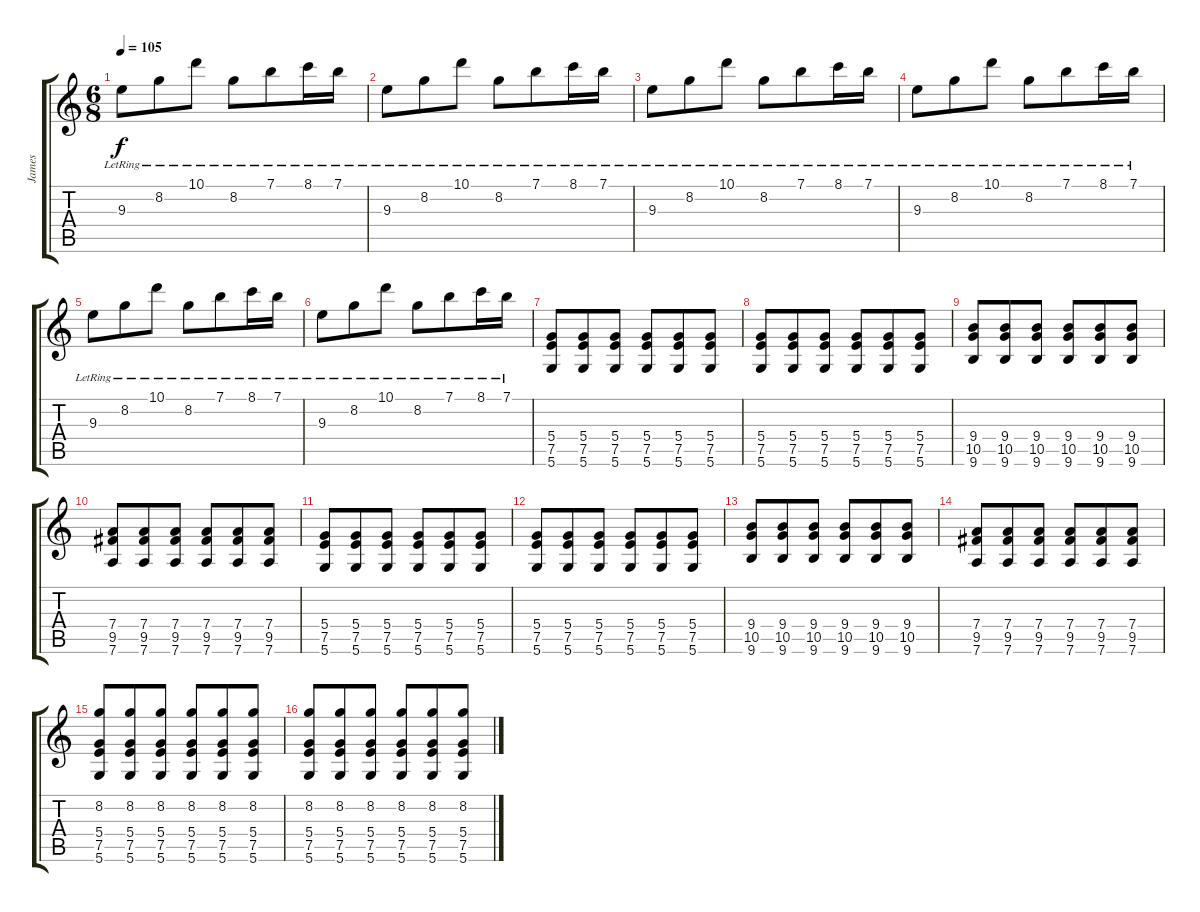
\track ("James" "James") {instrument electricguitarjazz}
\staff {score tabs}
\tuning (E4 B3 G3 D3 A2 D2) {hide}
\ts (6 8)
\tempo 105
\clef g2
\ks c
9.3{lr}.8{dy f} 8.2{lr}.8 10.1{lr}.8 8.2{lr}.8 7.1{lr}.8 8.1{lr}.16 7.1{lr}.16 |
9.3{lr}.8 8.2{lr}.8 10.1{lr}.8 8.2{lr}.8 7.1{lr}.8 8.1{lr}.16 7.1{lr}.16 |
9.3{lr}.8 8.2{lr}.8 10.1{lr}.8 8.2{lr}.8 7.1{lr}.8 8.1{lr}.16 7.1{lr}.16 |
9.3{lr}.8 8.2{lr}.8 10.1{lr}.8 8.2{lr}.8 7.1{lr}.8 8.1{lr}.16 7.1{lr}.16 |
9.3{lr}.8 8.2{lr}.8 10.1{lr}.8 8.2{lr}.8 7.1{lr}.8 8.1{lr}.16 7.1{lr}.16 |
9.3{lr}.8 8.2{lr}.8 10.1{lr}.8 8.2{lr}.8 7.1{lr}.8 8.1{lr}.16 7.1{lr}.16 |
(5.4 7.5 5.6).8 (5.4 7.5 5.6).8 (5.4 7.5 5.6).8 (5.4 7.5 5.6).8 (5.4 7.5 5.6).8 (5.4 7.5 5.6).8 |
(5.4 7.5 5.6).8 (5.4 7.5 5.6).8 (5.4 7.5 5.6).8 (5.4 7.5 5.6).8 (5.4 7.5 5.6).8 (5.4 7.5 5.6).8 |
(9.4 10.5 9.6).8 (9.4 10.5 9.6).8 (9.4 10.5 9.6).8 (9.4 10.5 9.6).8 (9.4 10.5 9.6).8 (9.4 10.5 9.6).8 |
(7.4 9.5 7.6).8 (7.4 9.5 7.6).8 (7.4 9.5 7.6).8 (7.4 9.5 7.6).8 (7.4 9.5 7.6).8 (7.4 9.5 7.6).8 |
(5.4 7.5 5.6).8 (5.4 7.5 5.6).8 (5.4 7.5 5.6).8 (5.4 7.5 5.6).8 (5.4 7.5 5.6).8 (5.4 7.5 5.6).8 |
(5.4 7.5 5.6).8 (5.4 7.5 5.6).8 (5.4 7.5 5.6).8 (5.4 7.5 5.6).8 (5.4 7.5 5.6).8 (5.4 7.5 5.6).8 |
(9.4 10.5 9.6).8 (9.4 10.5 9.6).8 (9.4 10.5 9.6).8 (9.4 10.5 9.6).8 (9.4 10.5 9.6).8 (9.4 10.5 9.6).8 |
(7.4 9.5 7.6).8 (7.4 9.5 7.6).8 (7.4 9.5 7.6).8 (7.4 9.5 7.6).8 (7.4 9.5 7.6).8 (7.4 9.5 7.6).8 |
(8.2 5.4 7.5 5.6).8 (8.2 5.4 7.5 5.6).8 (8.2 5.4 7.5 5.6).8 (8.2 5.4 7.5 5.6).8 (8.2 5.4 7.5 5.6).8 (8.2 5.4 7.5 5.6).8 |
(8.2 5.4 7.5 5.6).8 (8.2 5.4 7.5 5.6).8 (8.2 5.4 7.5 5.6).8 (8.2 5.4 7.5 5.6).8 (8.2 5.4 7.5 5.6).8 (8.2 5.4 7.5 5.6).8
